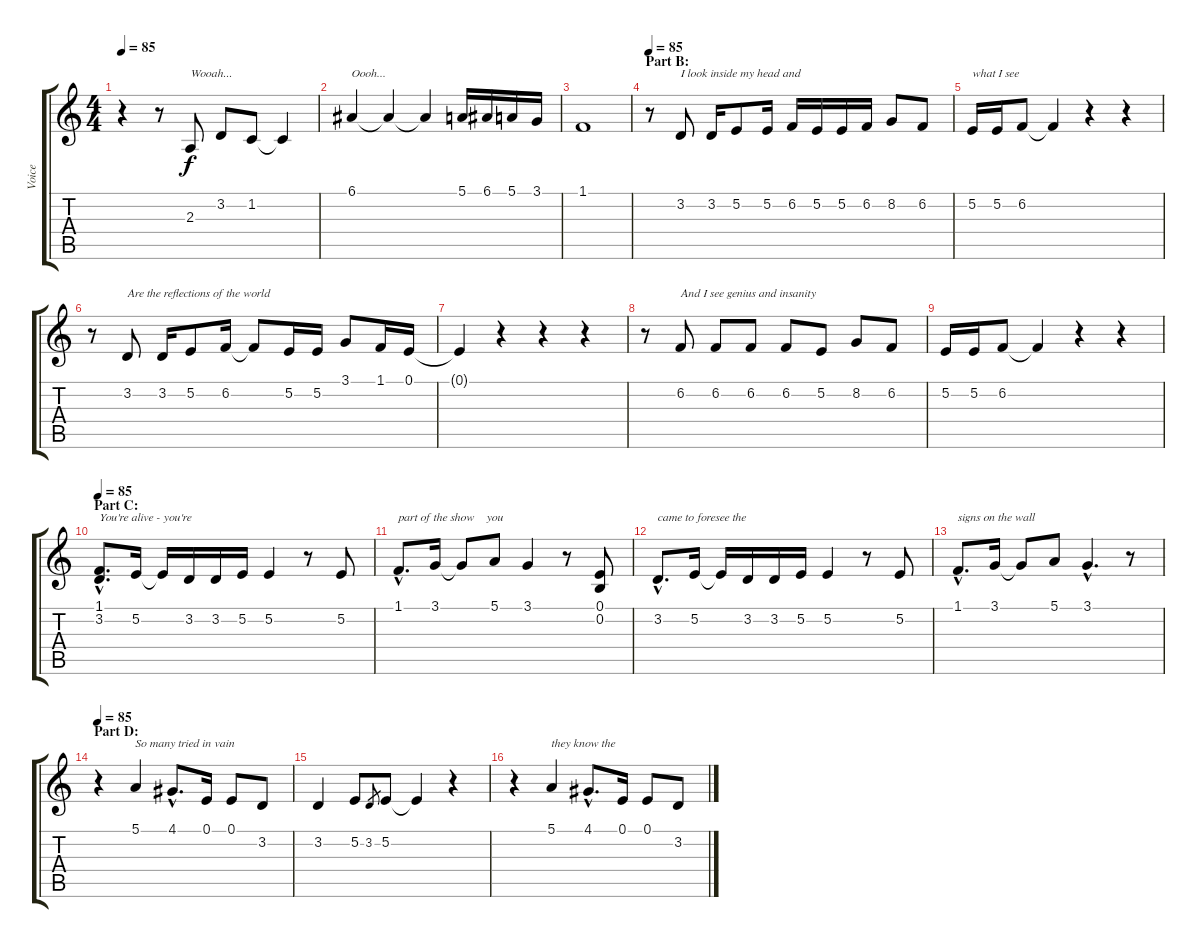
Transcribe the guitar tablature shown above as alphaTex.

\track ("Voice" "Voice") {instrument oboe}
\staff {score tabs}
\tuning (E4 B3 G3 D3 A2 E2) {hide}
\ts (4 4)
\tempo 85
\clef g2
\ks c
r.4{dy f} r.8 2.3.8{txt "Wooah..."} 3.2.8 1.2.8 1.2{t}.4 |
6.1.4{txt "Oooh..."} 6.1{t}.4 6.1{t}.4 5.1.16 6.1.16 5.1.16 3.1.16 |
1.1.1 |
\section ("" "Part B:")
\tempo 85
r.8 3.2.8{txt "I look inside my head and"} 3.2.16 5.2.8 5.2.16 6.2.16 5.2.16 5.2.16 6.2.16 8.2.8 6.2.8 |
5.2.16{txt "what I see"} 5.2.16 6.2.8 6.2{t}.4 r.4 r.4 |
r.8 3.2.8{txt "Are the reflections of the world"} 3.2.16 5.2.8 6.2.16 6.2{t}.8 5.2.16 5.2.16 3.1.8 1.1.16 0.1.16 |
0.1{t}.4 r.4 r.4 r.4 |
r.8 6.2.8{txt "And I see genius and insanity"} 6.2.8 6.2.8 6.2.8 5.2.8 8.2.8 6.2.8 |
5.2.16 5.2.16 6.2.8 6.2{t}.4 r.4 r.4 |
\section ("" "Part C:")
\tempo 85
(1.1{hac} 3.2{hac}).8{d txt "You're alive - you're "} 5.2.16 5.2{t}.16 3.2.16 3.2.16 5.2.16 5.2.4 r.8 5.2.8 |
1.1{hac}.8{d txt "part of the show    you"} 3.1.16 3.1{t}.8 5.1.8 3.1.4 r.8 (0.1 0.2).8 |
3.2{hac}.8{d txt "came to foresee the"} 5.2.16 5.2{t}.16 3.2.16 3.2.16 5.2.16 5.2.4 r.8 5.2.8 |
1.1{hac}.8{d txt "signs on the wall"} 3.1.16 3.1{t}.8 5.1.8 3.1{hac}.4{d} r.8 |
\section ("" "Part D:")
\tempo 85
r.4 5.1.4{txt "So many tried in vain "} 4.1{hac}.8{d} 0.1.16 0.1.8 3.2.8 |
3.2.4 5.2.8 3.2.8{gr} 5.2.8 5.2{t}.4 r.4 |
r.4 5.1.4{txt "they know the "} 4.1{hac}.8{d} 0.1.16 0.1.8 3.2.8
